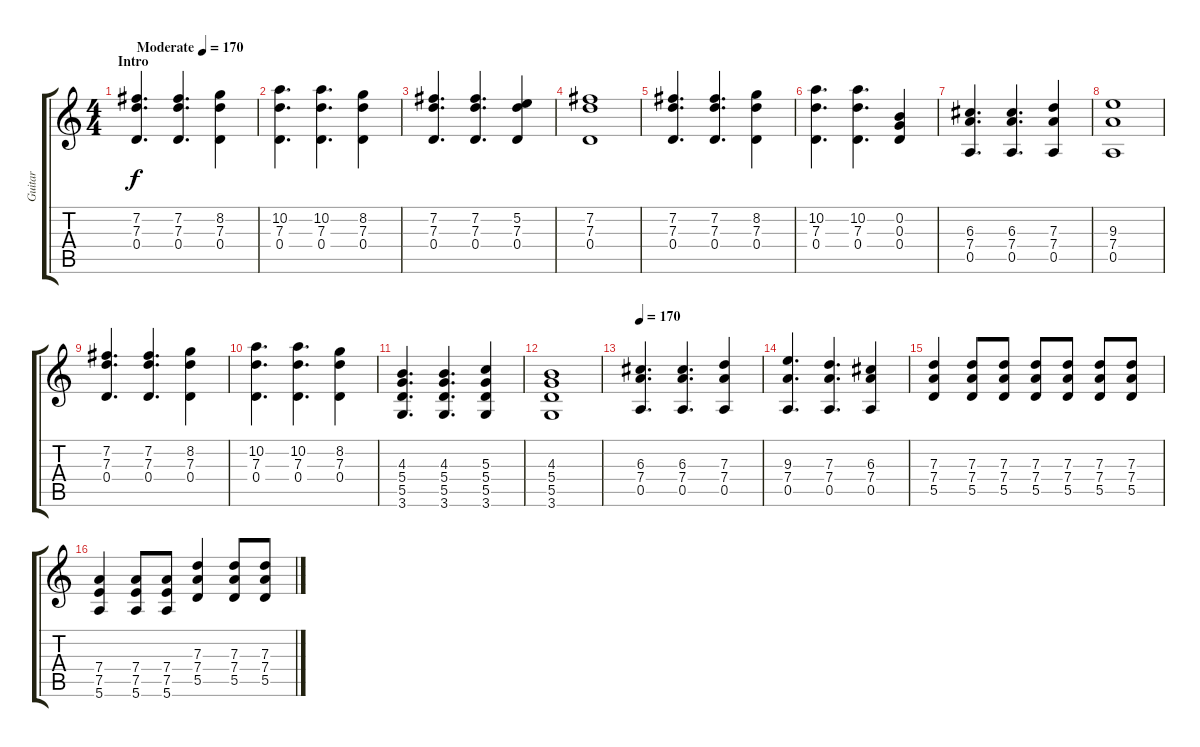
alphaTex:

\track ("Guitar" "Guitar") {instrument distortionguitar}
\staff {score tabs}
\tuning (E4 B3 G3 D3 A2 E2) {hide}
\ts (4 4)
\section ("" "Intro")
\tempo (170 "Moderate")
\tempo 138
\tempo (170 "Moderate")
\clef g2
\ks c
(7.2 7.3 0.4).4{d dy f volume 9 instrument distortionguitar} (7.2 7.3 0.4).4{d} (8.2 7.3 0.4).4 |
(10.2 7.3 0.4).4{d} (10.2 7.3 0.4).4{d} (8.2 7.3 0.4).4 |
(7.2 7.3 0.4).4{d} (7.2 7.3 0.4).4{d} (5.2 7.3 0.4).4 |
(7.2 7.3 0.4).1 |
(7.2 7.3 0.4).4{d} (7.2 7.3 0.4).4{d} (8.2 7.3 0.4).4 |
(10.2 7.3 0.4).4{d} (10.2 7.3 0.4).4{d} (0.2 0.3 0.4).4 |
(6.3 7.4 0.5).4{d} (6.3 7.4 0.5).4{d} (7.3 7.4 0.5).4 |
(9.3 7.4 0.5).1 |
(7.2 7.3 0.4).4{d} (7.2 7.3 0.4).4{d} (8.2 7.3 0.4).4 |
(10.2 7.3 0.4).4{d} (10.2 7.3 0.4).4{d} (8.2 7.3 0.4).4 |
(4.3 5.4 5.5 3.6).4{d} (4.3 5.4 5.5 3.6).4{d} (5.3 5.4 5.5 3.6).4 |
(4.3 5.4 5.5 3.6).1 |
\tempo 170
(6.3 7.4 0.5).4{d} (6.3 7.4 0.5).4{d} (7.3 7.4 0.5).4 |
(9.3 7.4 0.5).4{d} (7.3 7.4 0.5).4{d} (6.3 7.4 0.5).4 |
(7.3 7.4 5.5).4{volume 11} (7.3 7.4 5.5).8 (7.3 7.4 5.5).8 (7.3 7.4 5.5).8 (7.3 7.4 5.5).8 (7.3 7.4 5.5).8 (7.3 7.4 5.5).8 |
(7.4 7.5 5.6).4 (7.4 7.5 5.6).8 (7.4 7.5 5.6).8 (7.3 7.4 5.5).4 (7.3 7.4 5.5).8 (7.3 7.4 5.5).8
